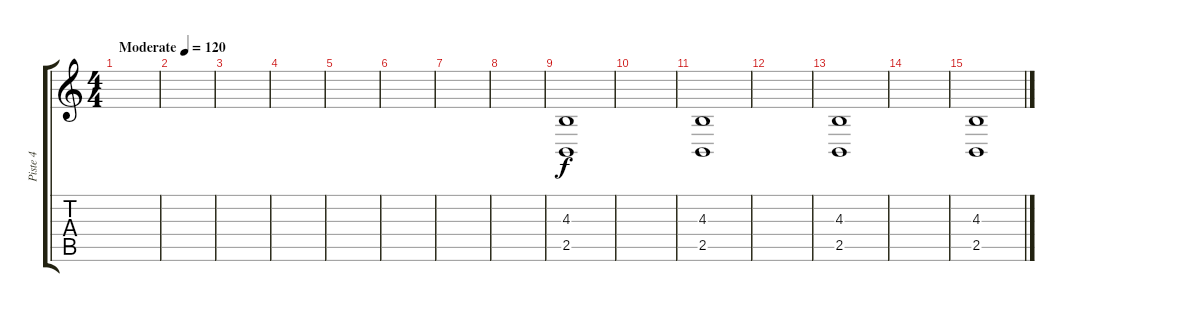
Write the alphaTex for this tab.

\track ("Piste 4" "Piste 4") {instrument fx5brightness}
\staff {score tabs}
\tuning (E4 B3 G3 D3 A2 E2) {hide}
\ts (4 4)
\tempo (120 "Moderate")
\clef g2
\ks c
|
|
|
|
|
|
|
|
(4.3 2.5).1 |
|
(4.3 2.5).1 |
|
(4.3 2.5).1 |
|
(4.3 2.5).1
